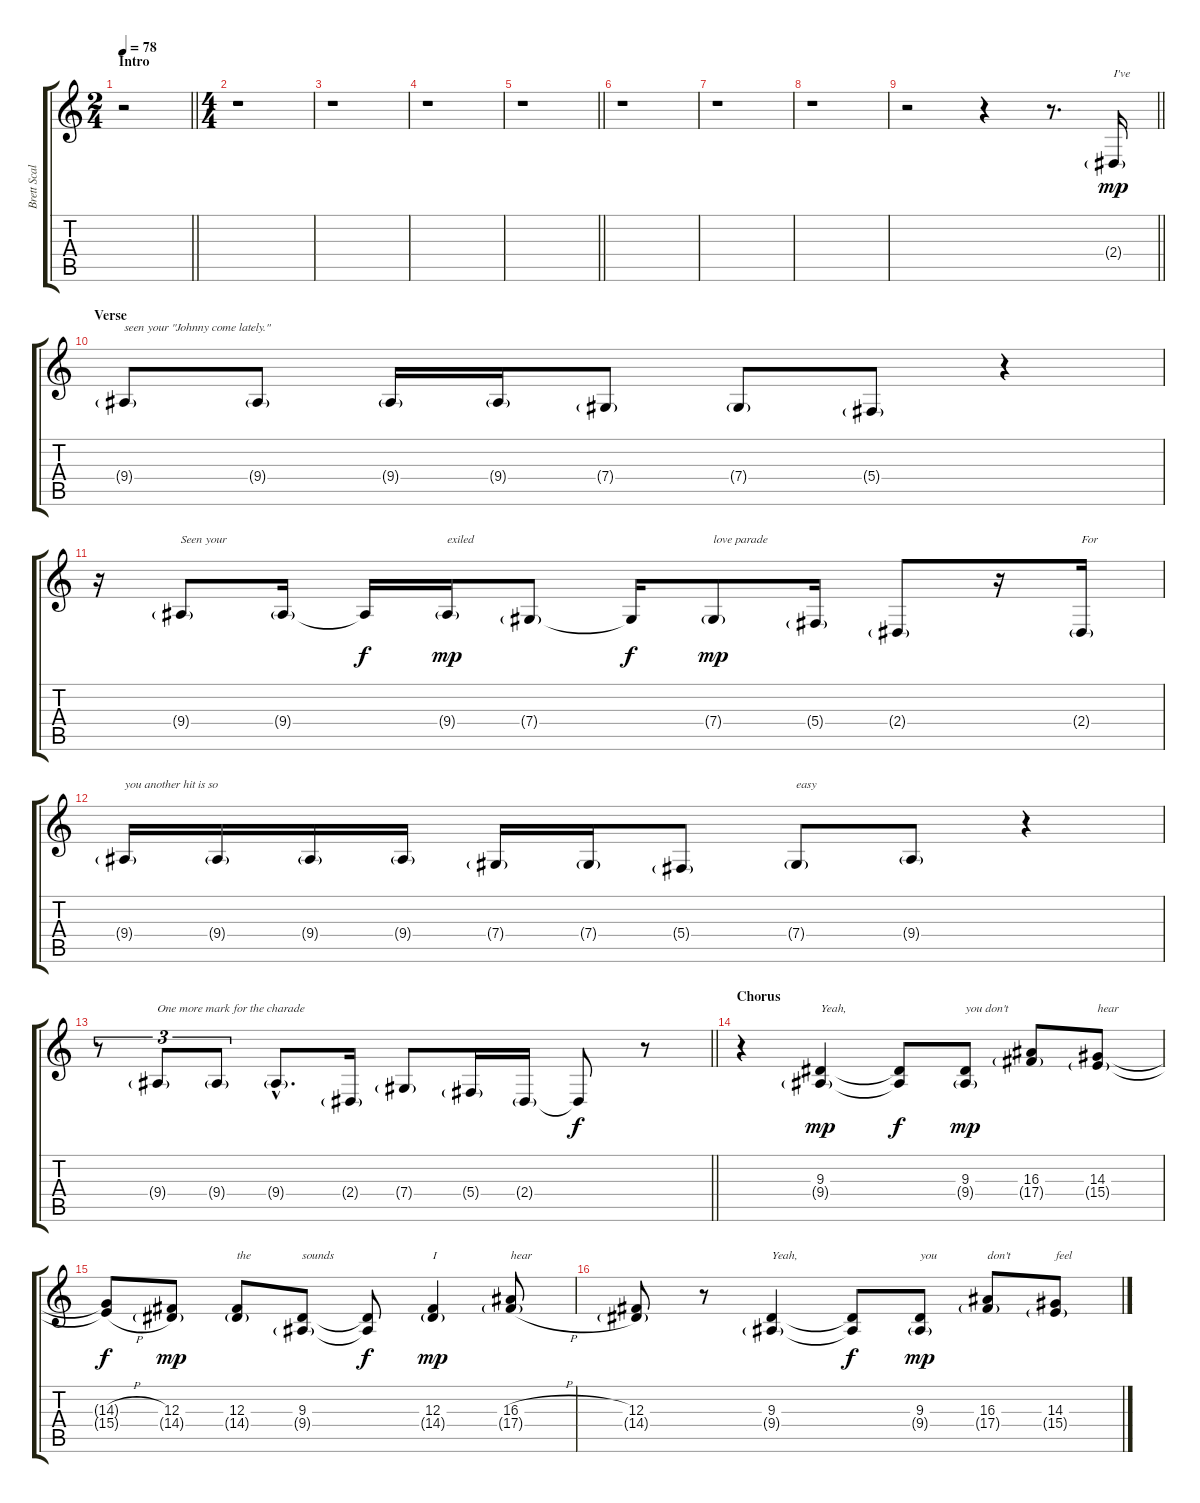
\track ("Brett Scallions (Lead Vocals)" "Brett Scal") {instrument violin}
\staff {score tabs}
\tuning (Eb4 Bb3 Gb3 Db3 Ab2 Eb2) {hide}
\ts (2 4)
\section ("" "Intro")
\tempo 78
\clef g2
\barLineRight lightlight
\ks c
r.2{dy mp instrument violin} |
\ts (4 4)
r.1 |
r.1 |
r.1 |
\barLineRight lightlight
r.1 |
r.1 |
r.1 |
r.1 |
\barLineRight lightlight
r.2 r.4 r.8{d} 2.4{g}.16{txt "I've"} |
\section ("" "Verse")
9.4{g}.8{txt "seen your \"Johnny come lately.\""} 9.4{g}.8 9.4{g}.16 9.4{g}.16 7.4{g}.8 7.4{g}.8 5.4{g}.8 r.4 |
r.16 9.4{g}.8{txt "Seen your"} 9.4{g}.16 9.4{t}.16{dy f} 9.4{g}.16{txt "exiled" dy mp} 7.4{g}.8 7.4{t}.16{dy f} 7.4{g}.8{txt "love parade" dy mp} 5.4{g}.16 2.4{g}.8 r.16 2.4{g}.16{txt "For"} |
9.4{g}.16{txt "you another hit is so"} 9.4{g}.16 9.4{g}.16 9.4{g}.16 7.4{g}.16 7.4{g}.16 5.4{g}.8 7.4{g}.8{txt "easy"} 9.4{g}.8 r.4 |
\barLineRight lightlight
r.8{tu (3 2)} 9.4{g}.8{tu (3 2) txt "One more mark for the charade"} 9.4{g}.8{tu (3 2)} 9.4{g hac}.8{d} 2.4{g}.16 7.4{g}.8 5.4{g}.16 2.4{g}.16 2.4{t}.8{dy f} r.8 |
\section ("" "Chorus")
r.4 (9.3 9.4{g}).4{txt "Yeah," dy mp} (9.3{t} 9.4{t}).8{dy f} (9.3 9.4{g}).8{txt "you don't" dy mp} (16.3 17.4{g}).8 (14.3 15.4{g}).8{txt "hear"} |
(14.3{h t} 15.4{h t}).8{dy f} (12.3 14.4{g}).8{dy mp} (12.3 14.4{g}).8{txt "the"} (9.3 9.4{g}).8{txt "sounds"} (9.3{t} 9.4{t}).8{dy f} (12.3 14.4{g}).4{txt "I" dy mp} (16.3{h} 17.4{h g}).8{txt "hear"} |
(12.3 14.4{g}).8 r.8 (9.3 9.4{g}).4{txt "Yeah,"} (9.3{t} 9.4{t}).8{dy f} (9.3 9.4{g}).8{txt "you" dy mp} (16.3 17.4{g}).8{txt "don't"} (14.3{h} 15.4{h g}).8{txt "feel"}
